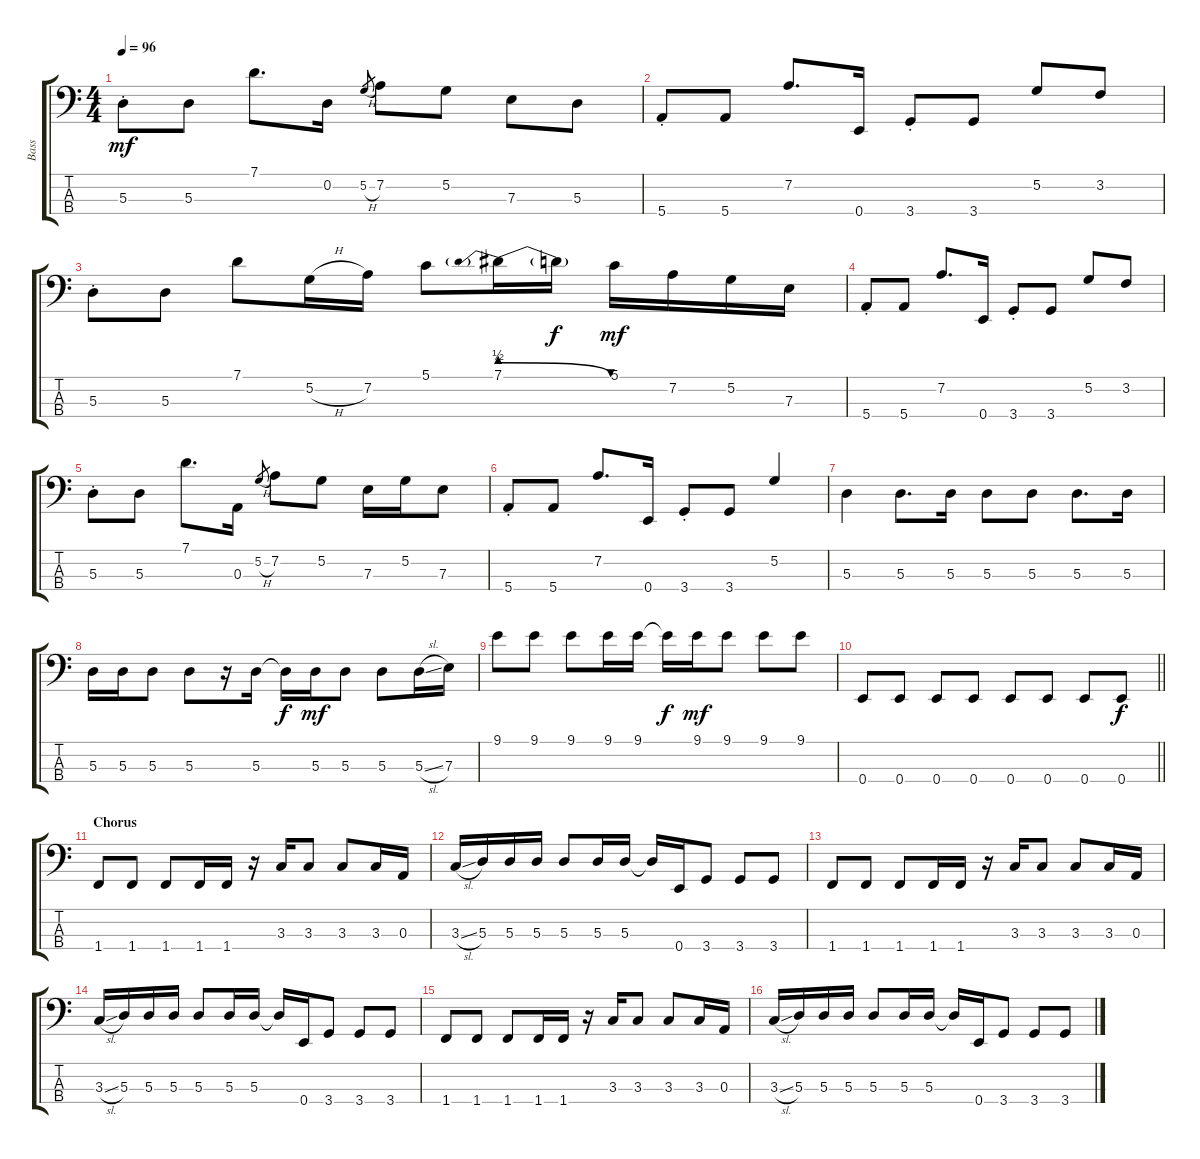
\track ("Bass" "Bass") {instrument electricbassfinger}
\staff {score tabs}
\tuning (G2 D2 A1 E1) {hide}
\ts (4 4)
\tempo 96
\clef f4
\ks aminor
5.3{st}.8{dy mf} 5.3.8 7.1.8{d} 0.2.16 5.2{h}.8{gr} 7.2.8 5.2.8 7.3.8 5.3.8 |
5.4{st}.8 5.4.8 7.2.8{d} 0.4.16 3.4{st}.8{beam Up} 3.4.8{beam Up} 5.2.8{beam Up} 3.2.8{beam Up} |
5.3{st}.8 5.3.8 7.1.8 5.2{h}.16 7.2.16 5.1.8 7.1{be (prebendrelease 0 2 60 0)}.16 7.1{t}.16{dy f} 5.1.16{dy mf} 7.2.16 5.2.16 7.3.16 |
5.4{st}.8 5.4.8 7.2.8{d} 0.4.16 3.4{st}.8{beam Up} 3.4.8{beam Up} 5.2.8{beam Up} 3.2.8{beam Up} |
5.3{st}.8 5.3.8 7.1.8{d} 0.3.16 5.2{h}.8{gr} 7.2.8 5.2.8 7.3.16 5.2.16 7.3.8 |
5.4{st}.8 5.4.8 7.2.8{d} 0.4.16 3.4{st}.8{beam Up} 3.4.8{beam Up} 5.2.4{beam Up} |
5.3.4 5.3.8{d} 5.3.16 5.3.8 5.3.8 5.3.8{d} 5.3.16 |
5.3.16 5.3.16 5.3.8 5.3.8 r.16 5.3.16 5.3{t}.16{dy f} 5.3.16{dy mf} 5.3.8 5.3.8 5.3{sl}.16 7.3.16 |
9.1.8 9.1.8 9.1.8 9.1.16 9.1.16 9.1{t}.16{dy f} 9.1.16{dy mf} 9.1.8 9.1.8 9.1.8 |
\barLineRight lightlight
0.4.8 0.4.8 0.4.8 0.4.8 0.4.8 0.4.8 0.4.8 0.4.8{dy f} |
\section ("" "Chorus")
1.4.8 1.4.8 1.4.8 1.4.16 1.4.16 r.16 3.3.16 3.3.8 3.3.8 3.3.16 0.3.16 |
3.3{sl}.16{beam Up} 5.3.16{beam Up} 5.3.16{beam Up} 5.3.16{beam Up} 5.3.8{beam Up} 5.3.16{beam Up} 5.3.16{beam Up} 5.3{t}.16 0.4.16 3.4.8 3.4.8 3.4.8 |
1.4.8 1.4.8 1.4.8 1.4.16 1.4.16 r.16 3.3.16 3.3.8 3.3.8 3.3.16 0.3.16 |
3.3{sl}.16{beam Up} 5.3.16{beam Up} 5.3.16{beam Up} 5.3.16{beam Up} 5.3.8{beam Up} 5.3.16{beam Up} 5.3.16{beam Up} 5.3{t}.16 0.4.16 3.4.8 3.4.8 3.4.8 |
1.4.8 1.4.8 1.4.8 1.4.16 1.4.16 r.16 3.3.16 3.3.8 3.3.8 3.3.16 0.3.16 |
3.3{sl}.16{beam Up} 5.3.16{beam Up} 5.3.16{beam Up} 5.3.16{beam Up} 5.3.8{beam Up} 5.3.16{beam Up} 5.3.16{beam Up} 5.3{t}.16 0.4.16 3.4.8 3.4.8 3.4.8
